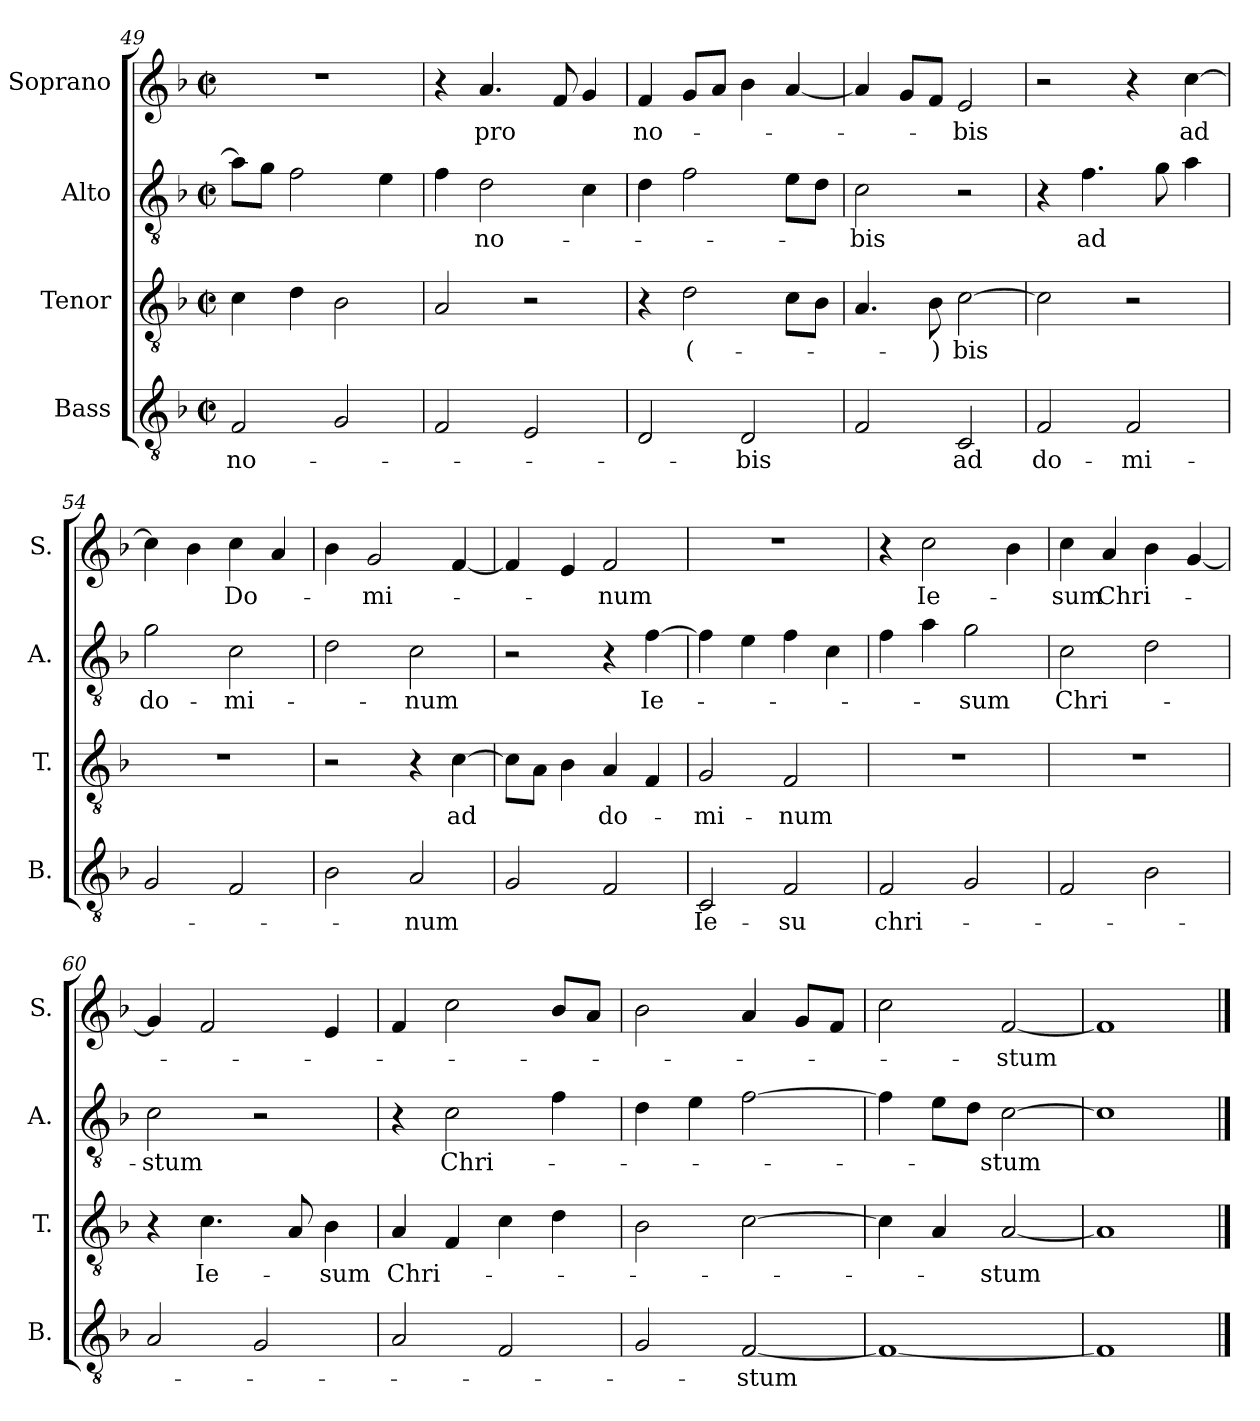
**kern	**text	**kern	**text	**kern	**text	**kern	**text
*part4	*part4	*part3	*part3	*part2	*part2	*part1	*part1
*staff4	*staff4	*staff3	*staff3	*staff2	*staff2	*staff1	*staff1
*I"Bass	*	*I"Tenor	*	*I"Alto	*	*I"Soprano	*
*I'B.	*	*I'T.	*	*I'A.	*	*I'S.	*
*clefGv2	*	*clefGv2	*	*clefGv2	*	*clefG2	*
*k[b-]	*	*k[b-]	*	*k[b-]	*	*k[b-]	*
*M2/2	*	*M2/2	*	*M2/2	*	*M2/2	*
*met(c|)	*	*met(c|)	*	*met(c|)	*	*met(c|)	*
=49	=49	=49	=49	=49	=49	=49	=49
!	!LO:LY:b	!	!	!	!	!	!
2F/	no-	4c\	.	8a\L]	.	1r	.
.	.	.	.	8g\J	.	.	.
.	.	4d\	.	2f\	.	.	.
2G/	.	2B-\	.	.	.	.	.
.	.	.	.	4e\	.	.	.
=50	=50	=50	=50	=50	=50	=50	=50
2F/	.	2A/	.	4f\	.	4r	.
!	!	!	!	!	!LO:LY:b	!	!LO:LY:b
.	.	.	.	2d\	no-	4.a/	pro
2E/	.	2r	.	.	.	.	.
.	.	.	.	.	.	8f/	.
.	.	.	.	4c\	.	4g/	.
=51	=51	=51	=51	=51	=51	=51	=51
!	!	!	!	!	!	!	!LO:LY:b
2D/	.	4r	.	4d\	.	4f/	no-
!	!	!	!LO:LY:b	!	!	!	!
.	.	2d\	(-	2f\	.	8g/L	.
.	.	.	.	.	.	8a/J	.
!	!LO:LY:b	!	!	!	!	!	!
2D/	bis	.	.	.	.	4b-\	.
.	.	8c\L	.	8e\L	.	[4a/	.
.	.	8B-\J	.	8d\J	.	.	.
=52	=52	=52	=52	=52	=52	=52	=52
!	!	!	!	!	!LO:LY:b	!	!
2F/	.	4.A/	.	2c\	-bis	4a/]	.
.	.	.	.	.	.	8g/L	.
!	!	!	!LO:LY:b	!	!	!	!
.	.	8B-\	)	.	.	8f/J	.
!	!LO:LY:b	!	!LO:LY:b	!	!	!	!LO:LY:b
2C/	ad	[2c\	-bis	2r	.	2e/	-bis
=53	=53	=53	=53	=53	=53	=53	=53
!	!LO:LY:b	!	!	!	!	!	!
2F/	do-	2c\]	.	4r	.	2r	.
!	!	!	!	!	!LO:LY:b	!	!
.	.	.	.	4.f\	-ad	.	.
!	!LO:LY:b	!	!	!	!	!	!
2F/	-mi-	2r	.	.	.	4r	.
.	.	.	.	8g\	.	.	.
!	!	!	!	!	!	!	!LO:LY:b
.	.	.	.	4a\	.	[4cc\	-ad
=54	=54	=54	=54	=54	=54	=54	=54
!	!	!	!	!	!LO:LY:b	!	!
2G/	.	1r	.	2g\	do-	4cc\]	.
.	.	.	.	.	.	4b-\	.
!	!	!	!	!	!LO:LY:b	!	!LO:LY:b
2F/	.	.	.	2c\	-mi-	4cc\	Do-
.	.	.	.	.	.	4a/	.
=55	=55	=55	=55	=55	=55	=55	=55
2B-\	.	2r	.	2d\	.	4b-\	.
!	!	!	!	!	!	!	!LO:LY:b
.	.	.	.	.	.	2g/	-mi-
!	!LO:LY:b	!	!	!	!LO:LY:b	!	!
2A/	-num	4r	.	2c\	-num	.	.
!	!	!	!LO:LY:b	!	!	!	!
.	.	[4c\	-ad	.	.	[4f/	.
=56	=56	=56	=56	=56	=56	=56	=56
2G/	.	8c\L]	.	2r	.	4f/]	.
.	.	8A\J	.	.	.	.	.
.	.	4B-\	.	.	.	4e/	.
!	!	!	!LO:LY:b	!	!	!	!LO:LY:b
2F/	.	4A/	do-	4r	.	2f/	-num
!	!	!	!	!	!LO:LY:b	!	!
.	.	4F/	.	[4f\	Ie-	.	.
=57	=57	=57	=57	=57	=57	=57	=57
!	!LO:LY:b	!	!LO:LY:b	!	!	!	!
2C/	Ie-	2G/	-mi-	4f\]	.	1r	.
.	.	.	.	4e\	.	.	.
!	!LO:LY:b	!	!LO:LY:b	!	!	!	!
2F/	-su	2F/	-num	4f\	.	.	.
.	.	.	.	4c\	.	.	.
=58	=58	=58	=58	=58	=58	=58	=58
!	!LO:LY:b	!	!	!	!	!	!
2F/	chri-	1r	.	4f\	.	4r	.
!	!	!	!	!	!	!	!LO:LY:b
.	.	.	.	4a\	.	2cc\	Ie-
!	!	!	!	!	!LO:LY:b	!	!
2G/	.	.	.	2g\	-sum	.	.
.	.	.	.	.	.	4b-\	.
=59	=59	=59	=59	=59	=59	=59	=59
!	!	!	!	!	!LO:LY:b	!	!LO:LY:b
2F/	.	1r	.	2c\	Chri-	4cc\	-sum
!	!	!	!	!	!	!	!LO:LY:b
.	.	.	.	.	.	4a/	Chri-
2B-\	.	.	.	2d\	.	4b-\	.
.	.	.	.	.	.	[4g/	.
=60	=60	=60	=60	=60	=60	=60	=60
!	!	!	!	!	!LO:LY:b	!	!
2A/	.	4r	.	2c\	-stum	4g/]	.
!	!	!	!LO:LY:b	!	!	!	!
.	.	4.c\	Ie-	.	.	2f/	.
2G/	.	.	.	2r	.	.	.
.	.	8A/	.	.	.	.	.
!	!	!	!LO:LY:b	!	!	!	!
.	.	4B-\	-sum	.	.	4e/	.
=61	=61	=61	=61	=61	=61	=61	=61
!	!	!	!LO:LY:b	!	!	!	!
2A/	.	4A/	Chri-	4r	.	4f/	.
!	!	!	!	!	!LO:LY:b	!	!
.	.	4F/	.	2c\	Chri-	2cc\	.
2F/	.	4c\	.	.	.	.	.
.	.	4d\	.	4f\	.	8b-/L	.
.	.	.	.	.	.	8a/J	.
=62	=62	=62	=62	=62	=62	=62	=62
2G/	.	2B-\	.	4d\	.	2b-\	.
.	.	.	.	4e\	.	.	.
!	!LO:LY:b	!	!	!	!	!	!
[2F/	-stum	[2c\	.	[2f\	.	4a/	.
.	.	.	.	.	.	8g/L	.
.	.	.	.	.	.	8f/J	.
=63	=63	=63	=63	=63	=63	=63	=63
1F_	.	4c\]	.	4f\]	.	2cc\	.
.	.	4A/	.	8e\L	.	.	.
.	.	.	.	8d\J	.	.	.
!	!	!	!LO:LY:b	!	!LO:LY:b	!	!LO:LY:b
.	.	[2A/	-stum	[2c\	-stum	[2f/	-stum
=64	=64	=64	=64	=64	=64	=64	=64
1F]	.	1A]	.	1c]	.	1f]	.
==	==	==	==	==	==	==	==
*-	*-	*-	*-	*-	*-	*-	*-
